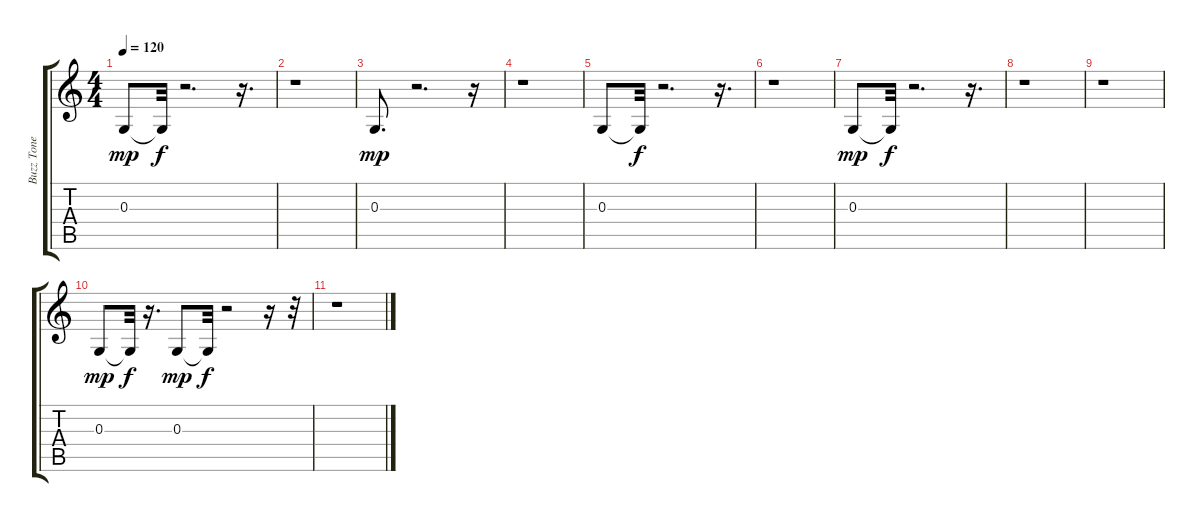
\track ("Buzz Tone" "Buzz Tone") {instrument lead2sawtooth}
\staff {score tabs}
\tuning (E4 B3 G3 D3 A2 E2) {hide}
\ts (4 4)
\tempo 120
\clef g2
\ks c
0.3.8{dy mp} 0.3{t}.32{dy f} r.2{d} r.16{d} |
r.1 |
0.3.8{d dy mp} r.2{d} r.16 |
r.1 |
0.3.8 0.3{t}.32{dy f} r.2{d} r.16{d} |
r.1 |
0.3.8{dy mp} 0.3{t}.32{dy f} r.2{d} r.16{d} |
r.1 |
r.1 |
0.3.8{dy mp} 0.3{t}.32{dy f} r.16{d} 0.3.8{dy mp} 0.3{t}.32{dy f} r.2 r.16 r.32 |
r.1
